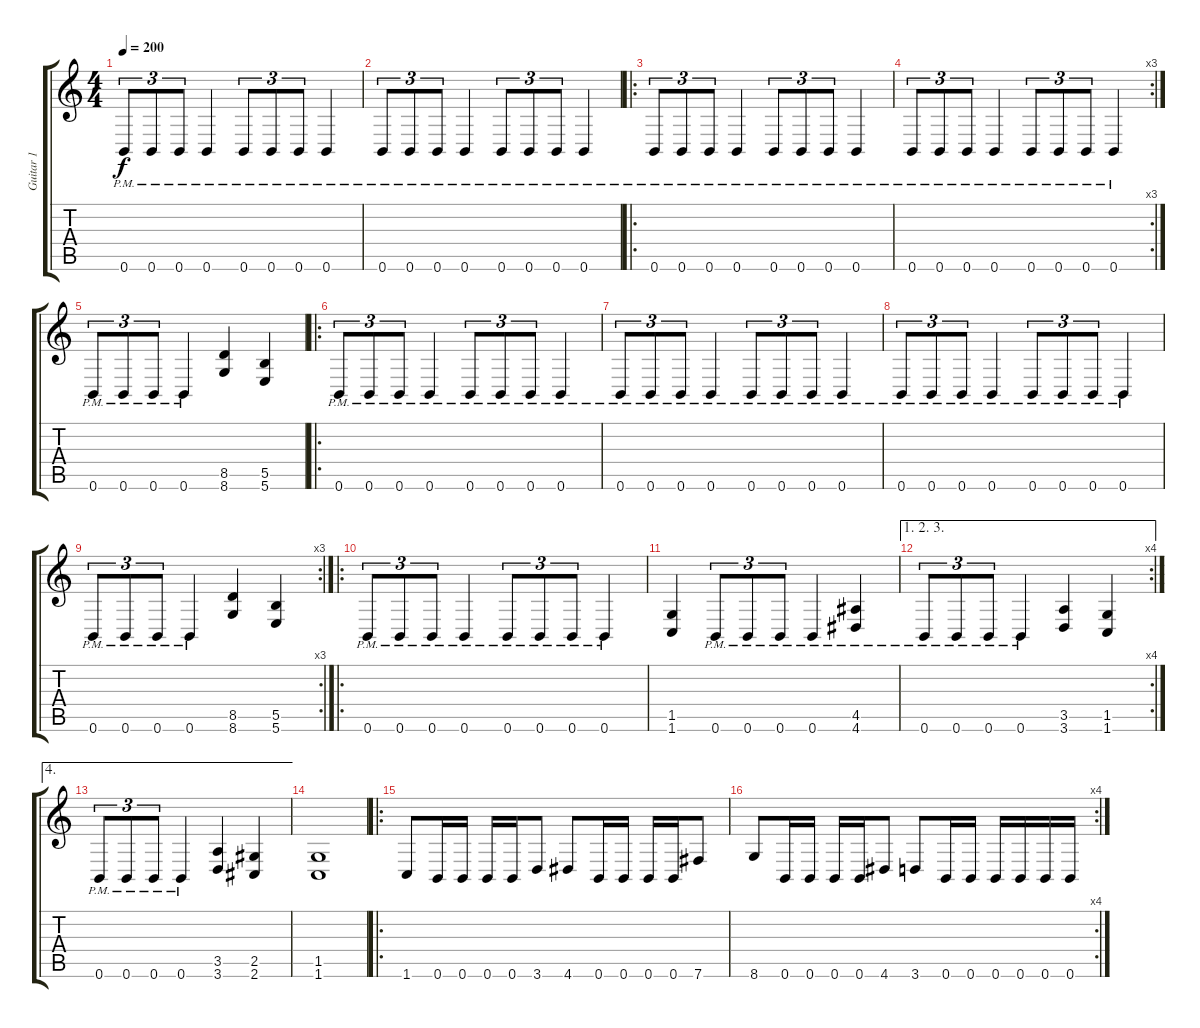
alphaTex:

\track ("Guitar 1" "Guitar 1") {instrument distortionguitar}
\staff {score tabs}
\tuning (Db4 Ab3 E3 B2 Gb2 B1) {hide}
\ts (4 4)
\tempo 200
\clef g2
\ks c
0.6{pm}.8{tu (3 2) dy f instrument distortionguitar} 0.6{pm}.8{tu (3 2)} 0.6{pm}.8{tu (3 2)} 0.6{pm}.4 0.6{pm}.8{tu (3 2)} 0.6{pm}.8{tu (3 2)} 0.6{pm}.8{tu (3 2)} 0.6{pm}.4 |
0.6{pm}.8{tu (3 2)} 0.6{pm}.8{tu (3 2)} 0.6{pm}.8{tu (3 2)} 0.6{pm}.4 0.6{pm}.8{tu (3 2)} 0.6{pm}.8{tu (3 2)} 0.6{pm}.8{tu (3 2)} 0.6{pm}.4 |
\ro
0.6{pm}.8{tu (3 2)} 0.6{pm}.8{tu (3 2)} 0.6{pm}.8{tu (3 2)} 0.6{pm}.4 0.6{pm}.8{tu (3 2)} 0.6{pm}.8{tu (3 2)} 0.6{pm}.8{tu (3 2)} 0.6{pm}.4 |
\rc 3
0.6{pm}.8{tu (3 2)} 0.6{pm}.8{tu (3 2)} 0.6{pm}.8{tu (3 2)} 0.6{pm}.4 0.6{pm}.8{tu (3 2)} 0.6{pm}.8{tu (3 2)} 0.6{pm}.8{tu (3 2)} 0.6{pm}.4 |
0.6{pm}.8{tu (3 2)} 0.6{pm}.8{tu (3 2)} 0.6{pm}.8{tu (3 2)} 0.6{pm}.4 (8.5 8.6).4 (5.5 5.6).4 |
\ro
0.6{pm}.8{tu (3 2)} 0.6{pm}.8{tu (3 2)} 0.6{pm}.8{tu (3 2)} 0.6{pm}.4 0.6{pm}.8{tu (3 2)} 0.6{pm}.8{tu (3 2)} 0.6{pm}.8{tu (3 2)} 0.6{pm}.4 |
0.6{pm}.8{tu (3 2)} 0.6{pm}.8{tu (3 2)} 0.6{pm}.8{tu (3 2)} 0.6{pm}.4 0.6{pm}.8{tu (3 2)} 0.6{pm}.8{tu (3 2)} 0.6{pm}.8{tu (3 2)} 0.6{pm}.4 |
0.6{pm}.8{tu (3 2)} 0.6{pm}.8{tu (3 2)} 0.6{pm}.8{tu (3 2)} 0.6{pm}.4 0.6{pm}.8{tu (3 2)} 0.6{pm}.8{tu (3 2)} 0.6{pm}.8{tu (3 2)} 0.6{pm}.4 |
\rc 3
0.6{pm}.8{tu (3 2)} 0.6{pm}.8{tu (3 2)} 0.6{pm}.8{tu (3 2)} 0.6{pm}.4 (8.5 8.6).4 (5.5 5.6).4 |
\ro
0.6{pm}.8{tu (3 2)} 0.6{pm}.8{tu (3 2)} 0.6{pm}.8{tu (3 2)} 0.6{pm}.4 0.6{pm}.8{tu (3 2)} 0.6{pm}.8{tu (3 2)} 0.6{pm}.8{tu (3 2)} 0.6{pm}.4 |
(1.5 1.6).4 0.6{pm}.8{tu (3 2)} 0.6{pm}.8{tu (3 2)} 0.6{pm}.8{tu (3 2)} 0.6{pm}.4 (4.5{pm} 4.6{pm}).4 |
\ae (1 2 3)
\rc 4
0.6{pm}.8{tu (3 2)} 0.6{pm}.8{tu (3 2)} 0.6{pm}.8{tu (3 2)} 0.6{pm}.4 (3.5 3.6).4 (1.5 1.6).4 |
\ae 4
0.6{pm}.8{tu (3 2)} 0.6{pm}.8{tu (3 2)} 0.6{pm}.8{tu (3 2)} 0.6{pm}.4 (3.5 3.6).4 (2.5 2.6).4 |
(1.5 1.6).1 |
\ro
1.6.8 0.6.16 0.6.16 0.6.16 0.6.16 3.6.8 4.6.8 0.6.16 0.6.16 0.6.16 0.6.16 7.6.8 |
\rc 4
8.6.8 0.6.16 0.6.16 0.6.16 0.6.16 4.6.8 3.6.8 0.6.16 0.6.16 0.6.16 0.6.16 0.6.16 0.6.16
